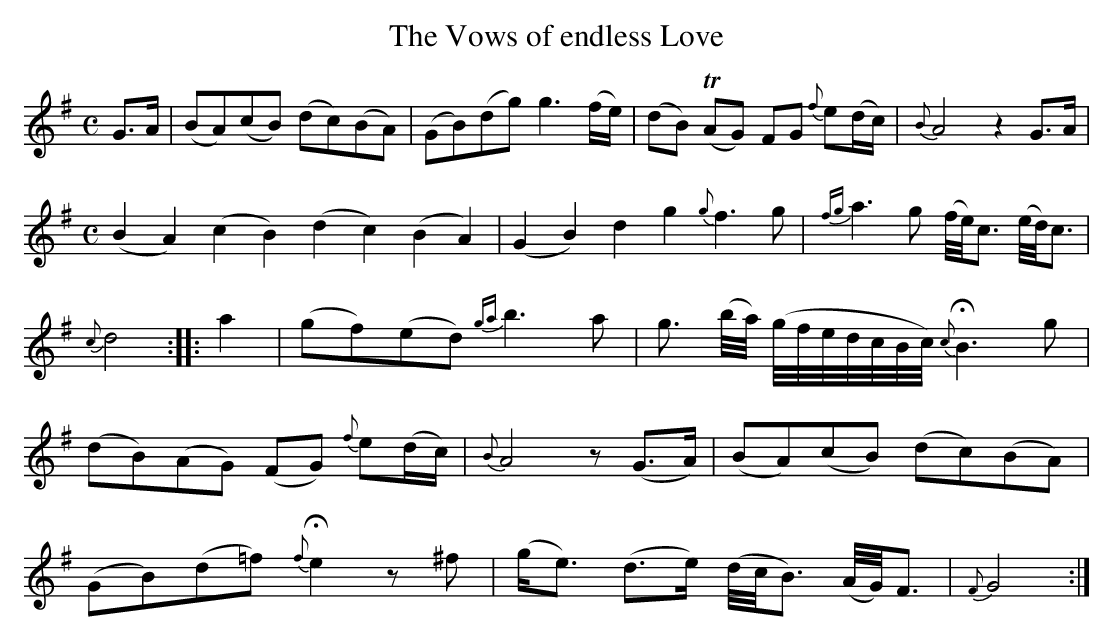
X:1
T:Vows of endless Love, The
M:C
L:1/8
K:G
G>A|(BA)(cB) (dc)(BA)|(GB)(dg) g3 (f/e/)|(dB) T(AG) FG {f}e(d/c/)|{B}A4 z2 G>A|
M:C
L:1/16
(B4A4)(c4B4) (d4c4)(B4A4)|(G4B4)d4g4 {g}f6g2|{fg}a6 g2 (f/e/)c3 (e/d/)c3|
{c}d8:||:a4|(g2f2)(e2d2) {ga}b6 a2|g3 (b/a/) (g/f/e/d/c/B/c/) {c}!fermata!B6g2|
(d2B2)(A2G2) (F2G2) {f}e2(dc)|{B}A8 z2 (G3A)|(B2A2)(c2B2)  (d2c2)(B2A2)|
(G2B2)(d2=f2) {f}!fermata!e4 z2^f2|(ge3) (d3e) (d/c/B3) (A/G/)F3|{F}G8:|]
